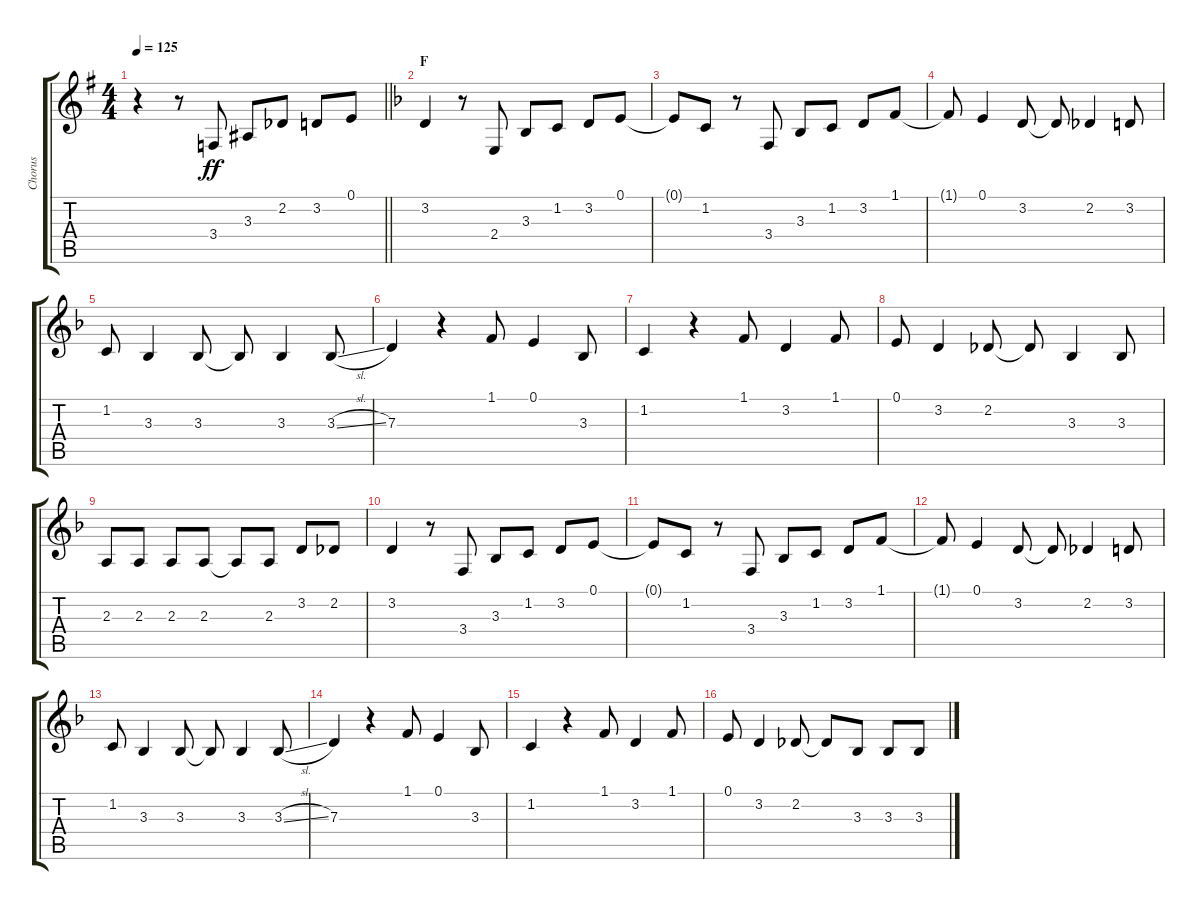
\track ("Chorus" "Chorus") {instrument voiceoohs}
\staff {score tabs}
\tuning (E4 B3 G3 D3 A2 E2) {hide}
\ts (4 4)
\tempo 125
\clef g2
\barLineRight lightlight
\ks g
r.4{dy ff} r.8 3.4.8 3.3.8 2.2{acc b}.8 3.2.8 0.1.8 |
\section ("" "F")
\ks f
3.2.4 r.8 2.4.8 3.3.8 1.2.8 3.2.8 0.1.8 |
0.1{t}.8 1.2.8 r.8 3.4.8 3.3.8 1.2.8 3.2.8 1.1.8 |
1.1{t}.8 0.1.4 3.2.8 3.2{t}.8 2.2.4 3.2.8 |
1.2.8 3.3.4 3.3.8 3.3{t}.8 3.3.4 3.3{sl}.8 |
7.3.4 r.4 1.1.8 0.1.4 3.3.8 |
1.2.4 r.4 1.1.8 3.2.4 1.1.8 |
0.1.8 3.2.4 2.2.8 2.2{t}.8 3.3.4 3.3.8 |
2.3.8 2.3.8 2.3.8 2.3.8 2.3{t}.8 2.3.8 3.2.8 2.2.8 |
3.2.4 r.8 3.4.8 3.3.8 1.2.8 3.2.8 0.1.8 |
0.1{t}.8 1.2.8 r.8 3.4.8 3.3.8 1.2.8 3.2.8 1.1.8 |
1.1{t}.8 0.1.4 3.2.8 3.2{t}.8 2.2.4 3.2.8 |
1.2.8 3.3.4 3.3.8 3.3{t}.8 3.3.4 3.3{sl}.8 |
7.3.4 r.4 1.1.8 0.1.4 3.3.8 |
1.2.4 r.4 1.1.8 3.2.4 1.1.8 |
0.1.8 3.2.4 2.2.8 2.2{t}.8 3.3.8 3.3.8 3.3.8
